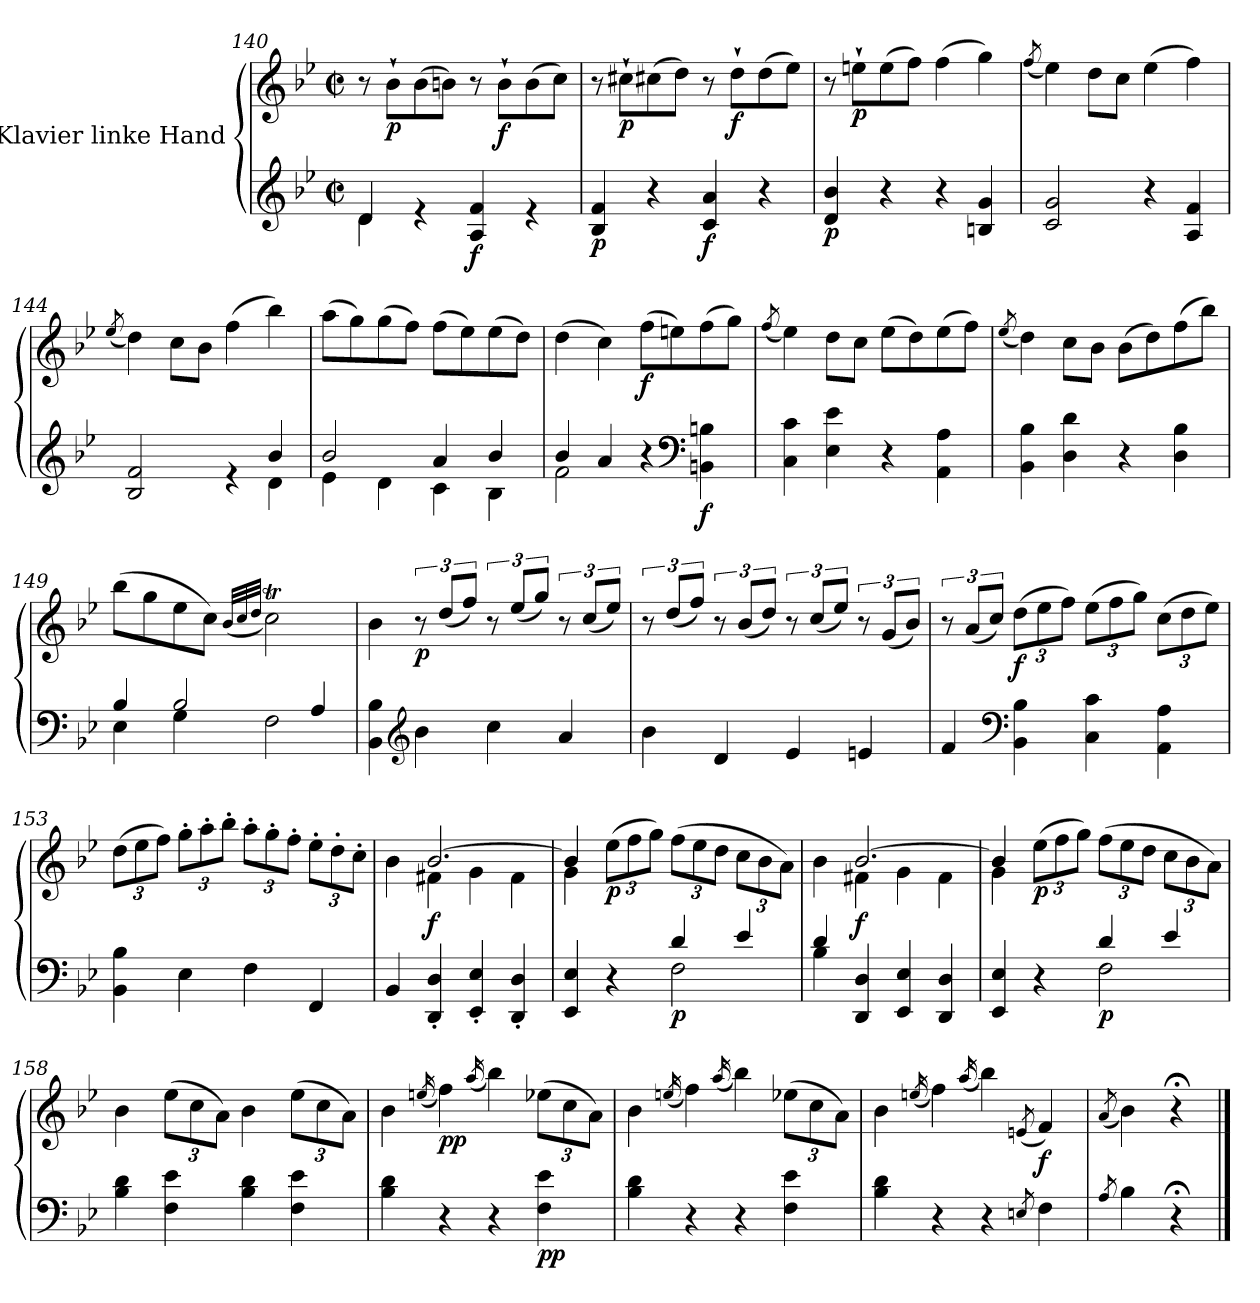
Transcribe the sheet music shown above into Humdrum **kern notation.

**kern	**kern	**dynam
*part1	*part1	*part1
*staff2	*staff1	*staff1/2
*I"Klavier linke Hand	*	*
*clefG2	*clefG2	*
*k[b-e-]	*k[b-e-]	*
*M2/2	*M2/2	*
*met(c|)	*met(c|)	*
=140	=140	=140
*^	*	*
4d/	4d\	8r	.
!	!	!	!LO:DY:b
.	.	8b-`\L	p
4re	2.ryy	(>8b-\	.
.	.	8bn\J)	.
!	!	!	!LO:DY:b=2
4A/ 4f/	.	8r	f
!	!	!	!LO:DY:b
.	.	8b`\L	f
4re	.	(>8b\	.
.	.	8cc\J)	.
*v	*v	*	*
=141	=141	=141
!	!	!LO:DY:b=2
4B-/ 4f/	8r	p
!	!	!LO:DY:b
.	8cc#X`\L	p
4r	(>8cc#X\	.
.	8dd\J)	.
!	!	!LO:DY:b=2
4c/ 4a/	8r	f
!	!	!LO:DY:b
.	8dd`\L	f
4r	(>8dd\	.
.	8ee-\J)	.
=142	=142	=142
!	!	!LO:DY:b=2
4d/ 4b-/	8r	p
!	!	!LO:DY:b
.	8een`\L	p
4r	(>8ee\	.
.	8ff\J)	.
4r	(>4ff\	.
4Bn/ 4g/	4gg\)	.
=143	=143	=143
.	(<8qff/	.
2c/ 2g/	4ee-\)	.
.	8dd\L	.
.	8cc\J	.
4r	(>4ee-\	.
4A/ 4f/	4ff\)	.
=144	=144	=144
.	(<8qee-/	.
*^	*	*
2B-/ 2f/	2.ryy	4dd\)	.
.	.	8cc\L	.
.	.	8b-\J	.
4re	.	(>4ff\	.
4b-/	4d\	4bb-\)	.
=145	=145	=145	=145
2b-/	4e-\	(>8aa\L	.
.	.	8gg\)	.
.	4d\	(>8gg\	.
.	.	8ff\J)	.
4a/	4c\	(>8ff\L	.
.	.	8ee-\)	.
4b-/	4B-\	(>8ee-\	.
.	.	8dd\J)	.
=146	=146	=146	=146
4b-/	2f\	(>4dd\	.
4a/	.	4cc\)	.
!	!	!	!LO:DY:b
4ryy	4r	(>8ff\L	f
.	.	8een\)	.
*clefF4	*	*	*
!	!	!	!LO:DY:b=2
4ryy	4BBn\ 4Bn\	(>8ff\	f
.	.	8gg\J)	.
*v	*v	*	*
=147	=147	=147
.	(<8qff/	.
4C\ 4c\	4ee-\)	.
4E-\ 4e-\	8dd\L	.
.	8cc\J	.
4r	(>8ee-\L	.
.	8dd\)	.
4AA\ 4A\	(>8ee-\	.
.	8ff\J)	.
=148	=148	=148
.	(<8qee-/	.
4BB-\ 4B-\	4dd\)	.
4D\ 4d\	8cc\L	.
.	8b-\J	.
4r	(>8b-\L	.
.	8dd\)	.
4D\ 4B-\	(>8ff\	.
.	8bb-\J)	.
=149	=149	=149
*^	*	*
4B-/	4E-\	(>8bb-\L	.
.	.	8gg\	.
2B-/	4G\	8ee-\	.
.	.	8cc\J)	.
.	.	(<32qb-/LLL	.
.	.	32qcc/	.
.	.	32qdd/JJJ	.
.	2F\	2ccT\)	.
4A/	.	.	.
*v	*v	*	*
=150	=150	=150
4BB-\ 4B-\	4b-\	.
*clefG2	*	*
!	!	!LO:DY:b
4b-\	12r	p
.	(<12dd/L	.
.	12ff/J)	.
4cc\	12r	.
.	(<12ee-/L	.
.	12gg/J)	.
4a/	12r	.
.	(<12cc/L	.
.	12ee-/J)	.
=151	=151	=151
4b-\	12r	.
.	(<12dd/L	.
.	12ff/J)	.
4d/	12r	.
.	(<12b-/L	.
.	12dd/J)	.
4e-/	12r	.
.	(<12cc/L	.
.	12ee-/J)	.
4en/	12r	.
.	(<12g/L	.
.	12b-/J)	.
=152	=152	=152
4f/	12r	.
.	(<12a/L	.
.	12cc/J)	.
*clefF4	*	*
*	*Xbrackettup	*
!	!	!LO:DY:b
4BB-\ 4B-\	(>12dd\L	f
.	12ee-\	.
.	12ff\J)	.
4C\ 4c\	(>12ee-\L	.
.	12ff\	.
.	12gg\J)	.
4AA\ 4A\	(>12cc\L	.
.	12dd\	.
.	12ee-\J)	.
=153	=153	=153
4BB-\ 4B-\	(>12dd\L	.
.	12ee-\	.
.	12ff\J)	.
4E-\	12gg'\L	.
.	12aa'\	.
.	12bb-'\J	.
4F\	12aa'\L	.
.	12gg'\	.
.	12ff'\J	.
4FF/	12ee-'\L	.
.	12dd'\	.
.	12cc'\J	.
=154	=154	=154
*	*^	*
4BB-/	4b-\	4ryy	.
!	!	!	!LO:DY:b
4DD/' 4D/'	[2.b-/	4f#X\	f
4EE-/' 4E-/'	.	4g\	.
4DD/' 4D/'	.	4f#\	.
=155	=155	=155	=155
*^	*	*	*
2ryy	4EE-/ 4E-/	4b-/]	4g\	.
!	!	!	!	!LO:DY:b
.	4r	(>12ee-\L	2.ryy	p
.	.	12ff\	.	.
.	.	12gg\J)	.	.
!	!	!	!	!LO:DY:b=2
4d/	2F\	(>12ff\L	.	p
.	.	12ee-\	.	.
.	.	12dd\J	.	.
4e-/	.	12cc\L	.	.
.	.	12b-\	.	.
.	.	12a\J)	.	.
=156	=156	=156	=156	=156
4d/	4B-\	4b-\	4ryy	.
!	!	!	!	!LO:DY:b
4ryy	4DD/ 4D/	[2.b-/	4f#X\	f
2ryy	4EE-/ 4E-/	.	4g\	.
.	4DD/ 4D/	.	4f#\	.
=157	=157	=157	=157	=157
2ryy	4EE-/ 4E-/	4b-/]	4g\	.
!	!	!	!	!LO:DY:b
.	4r	(>12ee-\L	2.ryy	p
.	.	12ff\	.	.
.	.	12gg\J)	.	.
!	!	!	!	!LO:DY:b=2
4d/	2F\	(>12ff\L	.	p
.	.	12ee-\	.	.
.	.	12dd\J	.	.
4e-/	.	12cc\L	.	.
.	.	12b-\	.	.
.	.	12a\J)	.	.
*v	*v	*	*	*
*	*v	*v	*
=158	=158	=158
4B-\ 4d\	4b-\	.
4F\ 4e-\	(>12ee-\L	.
.	12cc\	.
.	12a\J)	.
4B-\ 4d\	4b-\	.
4F\ 4e-\	(>12ee-\L	.
.	12cc\	.
.	12a\J)	.
=159	=159	=159
4B-\ 4d\	4b-\	.
.	(<16qeen/	.
!	!	!LO:DY:b
4r	4ff\)	pp
.	(<16qaa/	.
4r	4bb-\)	.
!	!	!LO:DY:b=2
4F\ 4e-\	(>12ee-X\L	pp
.	12cc\	.
.	12a\J)	.
=160	=160	=160
4B-\ 4d\	4b-\	.
.	(<16qeen/	.
4r	4ff\)	.
.	(<16qaa/	.
4r	4bb-\)	.
4F\ 4e-\	(>12ee-X\L	.
.	12cc\	.
.	12a\J)	.
=161	=161	=161
4B-\ 4d\	4b-\	.
.	(<16qeen/	.
4r	4ff\)	.
.	(<16qaa/	.
4r	4bb-\)	.
8qEn/	(<8qen/	.
!	!	!LO:DY:b
4F\	4f/)	f
=162	=162	=162
8qA/	(<8qa/	.
4B-\	4b-\)	.
4r;	4r;<	.
==	==	==
*-	*-	*-
